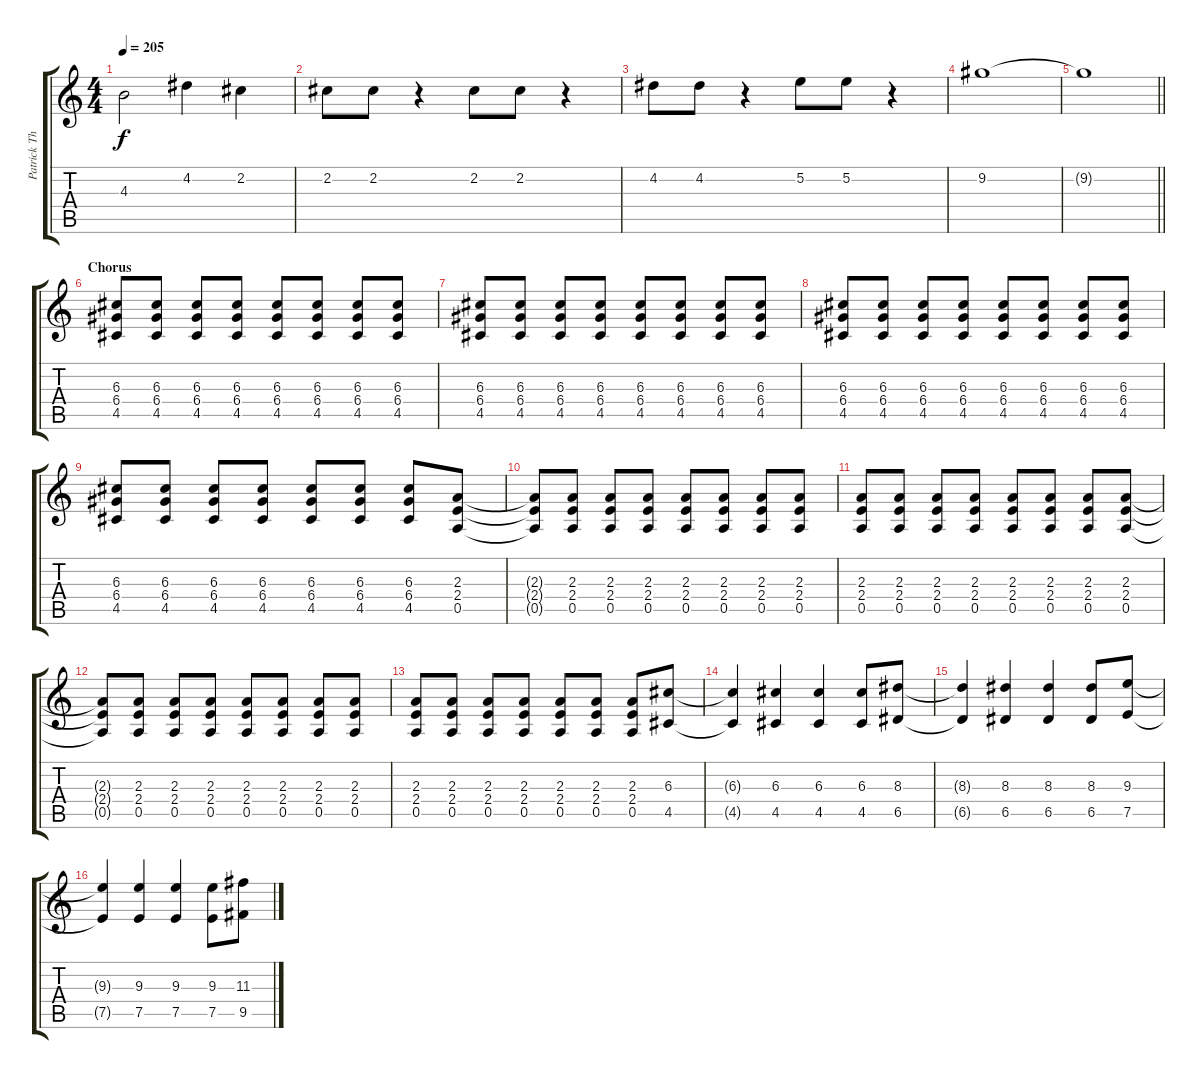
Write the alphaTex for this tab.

\track ("Patrick Thompson - Lead Guitar" "Patrick Th") {instrument distortionguitar}
\staff {score tabs}
\tuning (E4 B3 G3 D3 A2 D2) {hide}
\ts (4 4)
\tempo 205
\clef g2
\ks c
4.3{t}.2{dy f} 4.2.4 2.2.4 |
2.2.8 2.2.8 r.4 2.2.8 2.2.8 r.4 |
4.2.8 4.2.8 r.4 5.2.8 5.2.8 r.4 |
9.2.1 |
\barLineRight lightlight
9.2{t}.1 |
\section ("" "Chorus")
(6.3 6.4 4.5).8{volume 11} (6.3 6.4 4.5).8 (6.3 6.4 4.5).8 (6.3 6.4 4.5).8 (6.3 6.4 4.5).8 (6.3 6.4 4.5).8 (6.3 6.4 4.5).8 (6.3 6.4 4.5).8 |
(6.3 6.4 4.5).8 (6.3 6.4 4.5).8 (6.3 6.4 4.5).8 (6.3 6.4 4.5).8 (6.3 6.4 4.5).8 (6.3 6.4 4.5).8 (6.3 6.4 4.5).8 (6.3 6.4 4.5).8 |
(6.3 6.4 4.5).8 (6.3 6.4 4.5).8 (6.3 6.4 4.5).8 (6.3 6.4 4.5).8 (6.3 6.4 4.5).8 (6.3 6.4 4.5).8 (6.3 6.4 4.5).8 (6.3 6.4 4.5).8 |
(6.3 6.4 4.5).8 (6.3 6.4 4.5).8 (6.3 6.4 4.5).8 (6.3 6.4 4.5).8 (6.3 6.4 4.5).8 (6.3 6.4 4.5).8 (6.3 6.4 4.5).8 (2.3 2.4 0.5).8 |
(2.3{t} 2.4{t} 0.5{t}).8 (2.3 2.4 0.5).8 (2.3 2.4 0.5).8 (2.3 2.4 0.5).8 (2.3 2.4 0.5).8 (2.3 2.4 0.5).8 (2.3 2.4 0.5).8 (2.3 2.4 0.5).8 |
(2.3 2.4 0.5).8 (2.3 2.4 0.5).8 (2.3 2.4 0.5).8 (2.3 2.4 0.5).8 (2.3 2.4 0.5).8 (2.3 2.4 0.5).8 (2.3 2.4 0.5).8 (2.3 2.4 0.5).8 |
(2.3{t} 2.4{t} 0.5{t}).8 (2.3 2.4 0.5).8 (2.3 2.4 0.5).8 (2.3 2.4 0.5).8 (2.3 2.4 0.5).8 (2.3 2.4 0.5).8 (2.3 2.4 0.5).8 (2.3 2.4 0.5).8 |
(2.3 2.4 0.5).8 (2.3 2.4 0.5).8 (2.3 2.4 0.5).8 (2.3 2.4 0.5).8 (2.3 2.4 0.5).8 (2.3 2.4 0.5).8 (2.3 2.4 0.5).8 (6.3 4.5).8 |
(6.3{t} 4.5{t}).4 (6.3 4.5).4 (6.3 4.5).4 (6.3 4.5).8 (8.3 6.5).8 |
(8.3{t} 6.5{t}).4 (8.3 6.5).4 (8.3 6.5).4 (8.3 6.5).8 (9.3 7.5).8 |
(9.3{t} 7.5{t}).4 (9.3 7.5).4 (9.3 7.5).4 (9.3 7.5).8 (11.3 9.5).8
